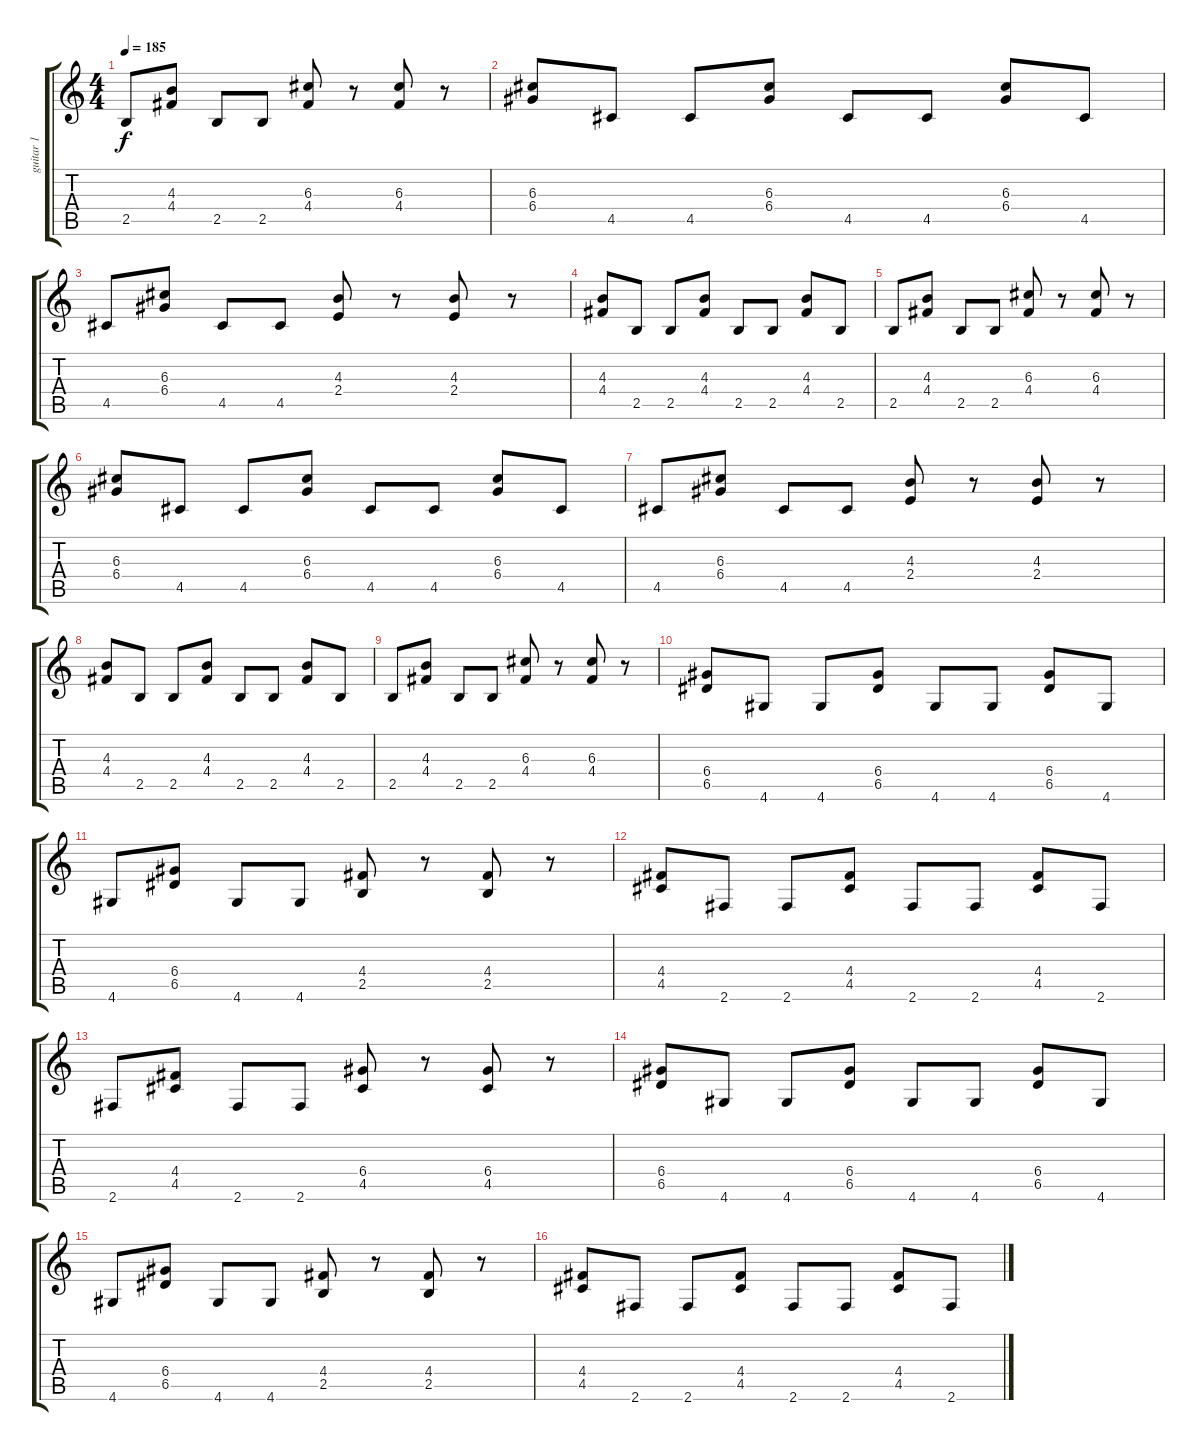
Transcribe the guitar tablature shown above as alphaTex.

\track ("guitar 1" "guitar 1") {solo instrument distortionguitar}
\staff {score tabs}
\tuning (E4 B3 G3 D3 A2 E2) {hide}
\ts (4 4)
\tempo 185
\clef g2
\ks c
2.5.8{dy f} (4.3 4.4).8 2.5.8 2.5.8 (6.3 4.4).8 r.8 (6.3 4.4).8 r.8 |
(6.3 6.4).8 4.5.8 4.5.8 (6.3 6.4).8 4.5.8 4.5.8 (6.3 6.4).8 4.5.8 |
4.5.8 (6.3 6.4).8 4.5.8 4.5.8 (4.3 2.4).8 r.8 (4.3 2.4).8 r.8 |
(4.3 4.4).8 2.5.8 2.5.8 (4.3 4.4).8 2.5.8 2.5.8 (4.3 4.4).8 2.5.8 |
2.5.8 (4.3 4.4).8 2.5.8 2.5.8 (6.3 4.4).8 r.8 (6.3 4.4).8 r.8 |
(6.3 6.4).8 4.5.8 4.5.8 (6.3 6.4).8 4.5.8 4.5.8 (6.3 6.4).8 4.5.8 |
4.5.8 (6.3 6.4).8 4.5.8 4.5.8 (4.3 2.4).8 r.8 (4.3 2.4).8 r.8 |
(4.3 4.4).8 2.5.8 2.5.8 (4.3 4.4).8 2.5.8 2.5.8 (4.3 4.4).8 2.5.8 |
2.5.8 (4.3 4.4).8 2.5.8 2.5.8 (6.3 4.4).8 r.8 (6.3 4.4).8 r.8 |
(6.4 6.5).8{volume 13} 4.6.8 4.6.8 (6.4 6.5).8 4.6.8 4.6.8 (6.4 6.5).8 4.6.8 |
4.6.8 (6.4 6.5).8 4.6.8 4.6.8 (4.4 2.5).8 r.8 (4.4 2.5).8 r.8 |
(4.4 4.5).8 2.6.8 2.6.8 (4.4 4.5).8 2.6.8 2.6.8 (4.4 4.5).8 2.6.8 |
2.6.8 (4.4 4.5).8 2.6.8 2.6.8 (6.4 4.5).8 r.8 (6.4 4.5).8 r.8 |
(6.4 6.5).8 4.6.8 4.6.8 (6.4 6.5).8 4.6.8 4.6.8 (6.4 6.5).8 4.6.8 |
4.6.8 (6.4 6.5).8 4.6.8 4.6.8 (4.4 2.5).8 r.8 (4.4 2.5).8 r.8 |
(4.4 4.5).8 2.6.8 2.6.8 (4.4 4.5).8 2.6.8 2.6.8 (4.4 4.5).8 2.6.8
